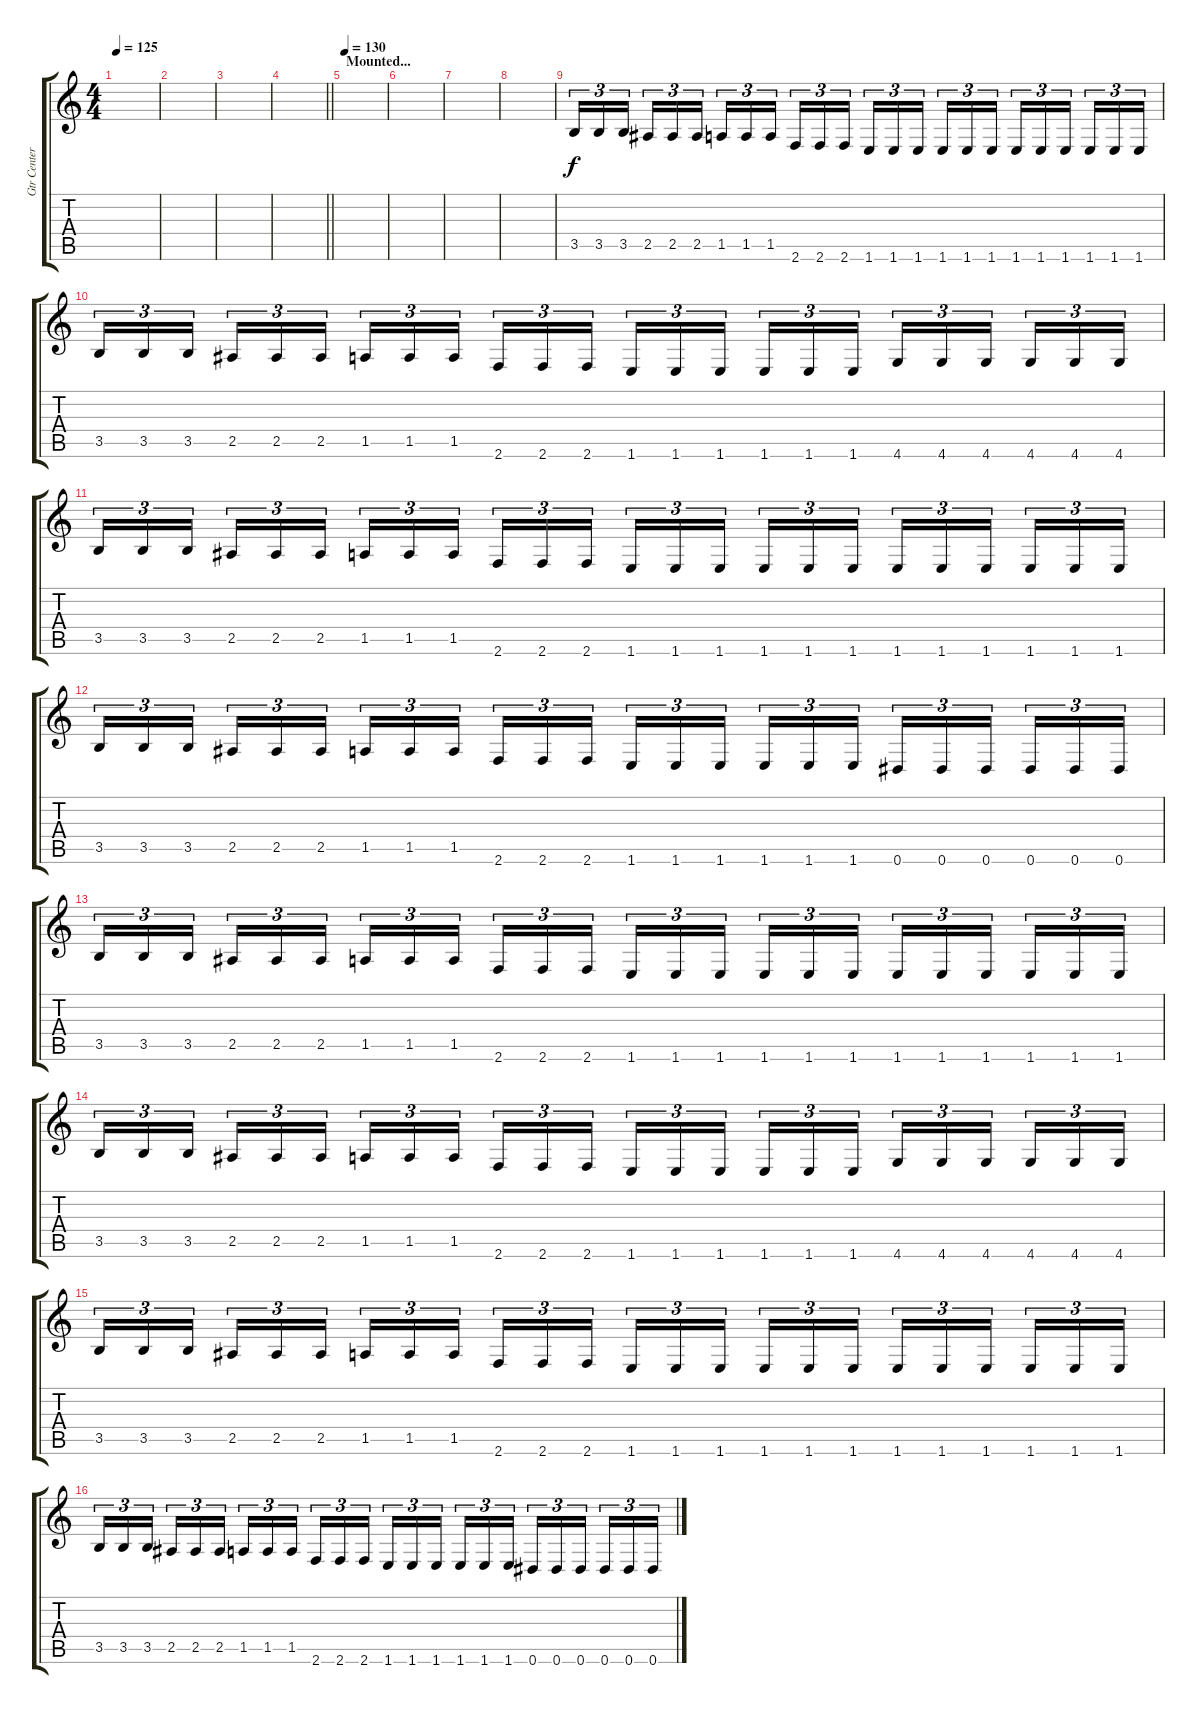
\track ("Gtr Center" "Gtr Center") {instrument distortionguitar}
\staff {score tabs}
\tuning (Eb4 Bb3 Gb3 Db3 Ab2 Eb2) {hide}
\ts (4 4)
\tempo 125
\clef g2
\ks c
|
|
|
\barLineRight lightlight
|
\section ("" "Mounted...")
\tempo 130
|
|
|
|
3.5.16{tu (3 2) volume 13} 3.5.16{tu (3 2)} 3.5.16{tu (3 2) beam splitsecondary} 2.5.16{tu (3 2)} 2.5.16{tu (3 2)} 2.5.16{tu (3 2)} 1.5.16{tu (3 2)} 1.5.16{tu (3 2)} 1.5.16{tu (3 2) beam splitsecondary} 2.6.16{tu (3 2)} 2.6.16{tu (3 2)} 2.6.16{tu (3 2)} 1.6.16{tu (3 2)} 1.6.16{tu (3 2)} 1.6.16{tu (3 2) beam splitsecondary} 1.6.16{tu (3 2)} 1.6.16{tu (3 2)} 1.6.16{tu (3 2)} 1.6.16{tu (3 2)} 1.6.16{tu (3 2)} 1.6.16{tu (3 2) beam splitsecondary} 1.6.16{tu (3 2)} 1.6.16{tu (3 2)} 1.6.16{tu (3 2)} |
3.5.16{tu (3 2)} 3.5.16{tu (3 2)} 3.5.16{tu (3 2) beam splitsecondary} 2.5.16{tu (3 2)} 2.5.16{tu (3 2)} 2.5.16{tu (3 2)} 1.5.16{tu (3 2)} 1.5.16{tu (3 2)} 1.5.16{tu (3 2) beam splitsecondary} 2.6.16{tu (3 2)} 2.6.16{tu (3 2)} 2.6.16{tu (3 2)} 1.6.16{tu (3 2)} 1.6.16{tu (3 2)} 1.6.16{tu (3 2) beam splitsecondary} 1.6.16{tu (3 2)} 1.6.16{tu (3 2)} 1.6.16{tu (3 2)} 4.6.16{tu (3 2)} 4.6.16{tu (3 2)} 4.6.16{tu (3 2) beam splitsecondary} 4.6.16{tu (3 2)} 4.6.16{tu (3 2)} 4.6.16{tu (3 2)} |
3.5.16{tu (3 2)} 3.5.16{tu (3 2)} 3.5.16{tu (3 2) beam splitsecondary} 2.5.16{tu (3 2)} 2.5.16{tu (3 2)} 2.5.16{tu (3 2)} 1.5.16{tu (3 2)} 1.5.16{tu (3 2)} 1.5.16{tu (3 2) beam splitsecondary} 2.6.16{tu (3 2)} 2.6.16{tu (3 2)} 2.6.16{tu (3 2)} 1.6.16{tu (3 2)} 1.6.16{tu (3 2)} 1.6.16{tu (3 2) beam splitsecondary} 1.6.16{tu (3 2)} 1.6.16{tu (3 2)} 1.6.16{tu (3 2)} 1.6.16{tu (3 2)} 1.6.16{tu (3 2)} 1.6.16{tu (3 2) beam splitsecondary} 1.6.16{tu (3 2)} 1.6.16{tu (3 2)} 1.6.16{tu (3 2)} |
3.5.16{tu (3 2)} 3.5.16{tu (3 2)} 3.5.16{tu (3 2) beam splitsecondary} 2.5.16{tu (3 2)} 2.5.16{tu (3 2)} 2.5.16{tu (3 2)} 1.5.16{tu (3 2)} 1.5.16{tu (3 2)} 1.5.16{tu (3 2) beam splitsecondary} 2.6.16{tu (3 2)} 2.6.16{tu (3 2)} 2.6.16{tu (3 2)} 1.6.16{tu (3 2)} 1.6.16{tu (3 2)} 1.6.16{tu (3 2) beam splitsecondary} 1.6.16{tu (3 2)} 1.6.16{tu (3 2)} 1.6.16{tu (3 2)} 0.6.16{tu (3 2)} 0.6.16{tu (3 2)} 0.6.16{tu (3 2) beam splitsecondary} 0.6.16{tu (3 2)} 0.6.16{tu (3 2)} 0.6.16{tu (3 2)} |
3.5.16{tu (3 2)} 3.5.16{tu (3 2)} 3.5.16{tu (3 2) beam splitsecondary} 2.5.16{tu (3 2)} 2.5.16{tu (3 2)} 2.5.16{tu (3 2)} 1.5.16{tu (3 2)} 1.5.16{tu (3 2)} 1.5.16{tu (3 2) beam splitsecondary} 2.6.16{tu (3 2)} 2.6.16{tu (3 2)} 2.6.16{tu (3 2)} 1.6.16{tu (3 2)} 1.6.16{tu (3 2)} 1.6.16{tu (3 2) beam splitsecondary} 1.6.16{tu (3 2)} 1.6.16{tu (3 2)} 1.6.16{tu (3 2)} 1.6.16{tu (3 2)} 1.6.16{tu (3 2)} 1.6.16{tu (3 2) beam splitsecondary} 1.6.16{tu (3 2)} 1.6.16{tu (3 2)} 1.6.16{tu (3 2)} |
3.5.16{tu (3 2)} 3.5.16{tu (3 2)} 3.5.16{tu (3 2) beam splitsecondary} 2.5.16{tu (3 2)} 2.5.16{tu (3 2)} 2.5.16{tu (3 2)} 1.5.16{tu (3 2)} 1.5.16{tu (3 2)} 1.5.16{tu (3 2) beam splitsecondary} 2.6.16{tu (3 2)} 2.6.16{tu (3 2)} 2.6.16{tu (3 2)} 1.6.16{tu (3 2)} 1.6.16{tu (3 2)} 1.6.16{tu (3 2) beam splitsecondary} 1.6.16{tu (3 2)} 1.6.16{tu (3 2)} 1.6.16{tu (3 2)} 4.6.16{tu (3 2)} 4.6.16{tu (3 2)} 4.6.16{tu (3 2) beam splitsecondary} 4.6.16{tu (3 2)} 4.6.16{tu (3 2)} 4.6.16{tu (3 2)} |
3.5.16{tu (3 2)} 3.5.16{tu (3 2)} 3.5.16{tu (3 2) beam splitsecondary} 2.5.16{tu (3 2)} 2.5.16{tu (3 2)} 2.5.16{tu (3 2)} 1.5.16{tu (3 2)} 1.5.16{tu (3 2)} 1.5.16{tu (3 2) beam splitsecondary} 2.6.16{tu (3 2)} 2.6.16{tu (3 2)} 2.6.16{tu (3 2)} 1.6.16{tu (3 2)} 1.6.16{tu (3 2)} 1.6.16{tu (3 2) beam splitsecondary} 1.6.16{tu (3 2)} 1.6.16{tu (3 2)} 1.6.16{tu (3 2)} 1.6.16{tu (3 2)} 1.6.16{tu (3 2)} 1.6.16{tu (3 2) beam splitsecondary} 1.6.16{tu (3 2)} 1.6.16{tu (3 2)} 1.6.16{tu (3 2)} |
3.5.16{tu (3 2)} 3.5.16{tu (3 2)} 3.5.16{tu (3 2) beam splitsecondary} 2.5.16{tu (3 2)} 2.5.16{tu (3 2)} 2.5.16{tu (3 2)} 1.5.16{tu (3 2)} 1.5.16{tu (3 2)} 1.5.16{tu (3 2) beam splitsecondary} 2.6.16{tu (3 2)} 2.6.16{tu (3 2)} 2.6.16{tu (3 2)} 1.6.16{tu (3 2)} 1.6.16{tu (3 2)} 1.6.16{tu (3 2) beam splitsecondary} 1.6.16{tu (3 2)} 1.6.16{tu (3 2)} 1.6.16{tu (3 2)} 0.6.16{tu (3 2)} 0.6.16{tu (3 2)} 0.6.16{tu (3 2) beam splitsecondary} 0.6.16{tu (3 2)} 0.6.16{tu (3 2)} 0.6.16{tu (3 2)}
